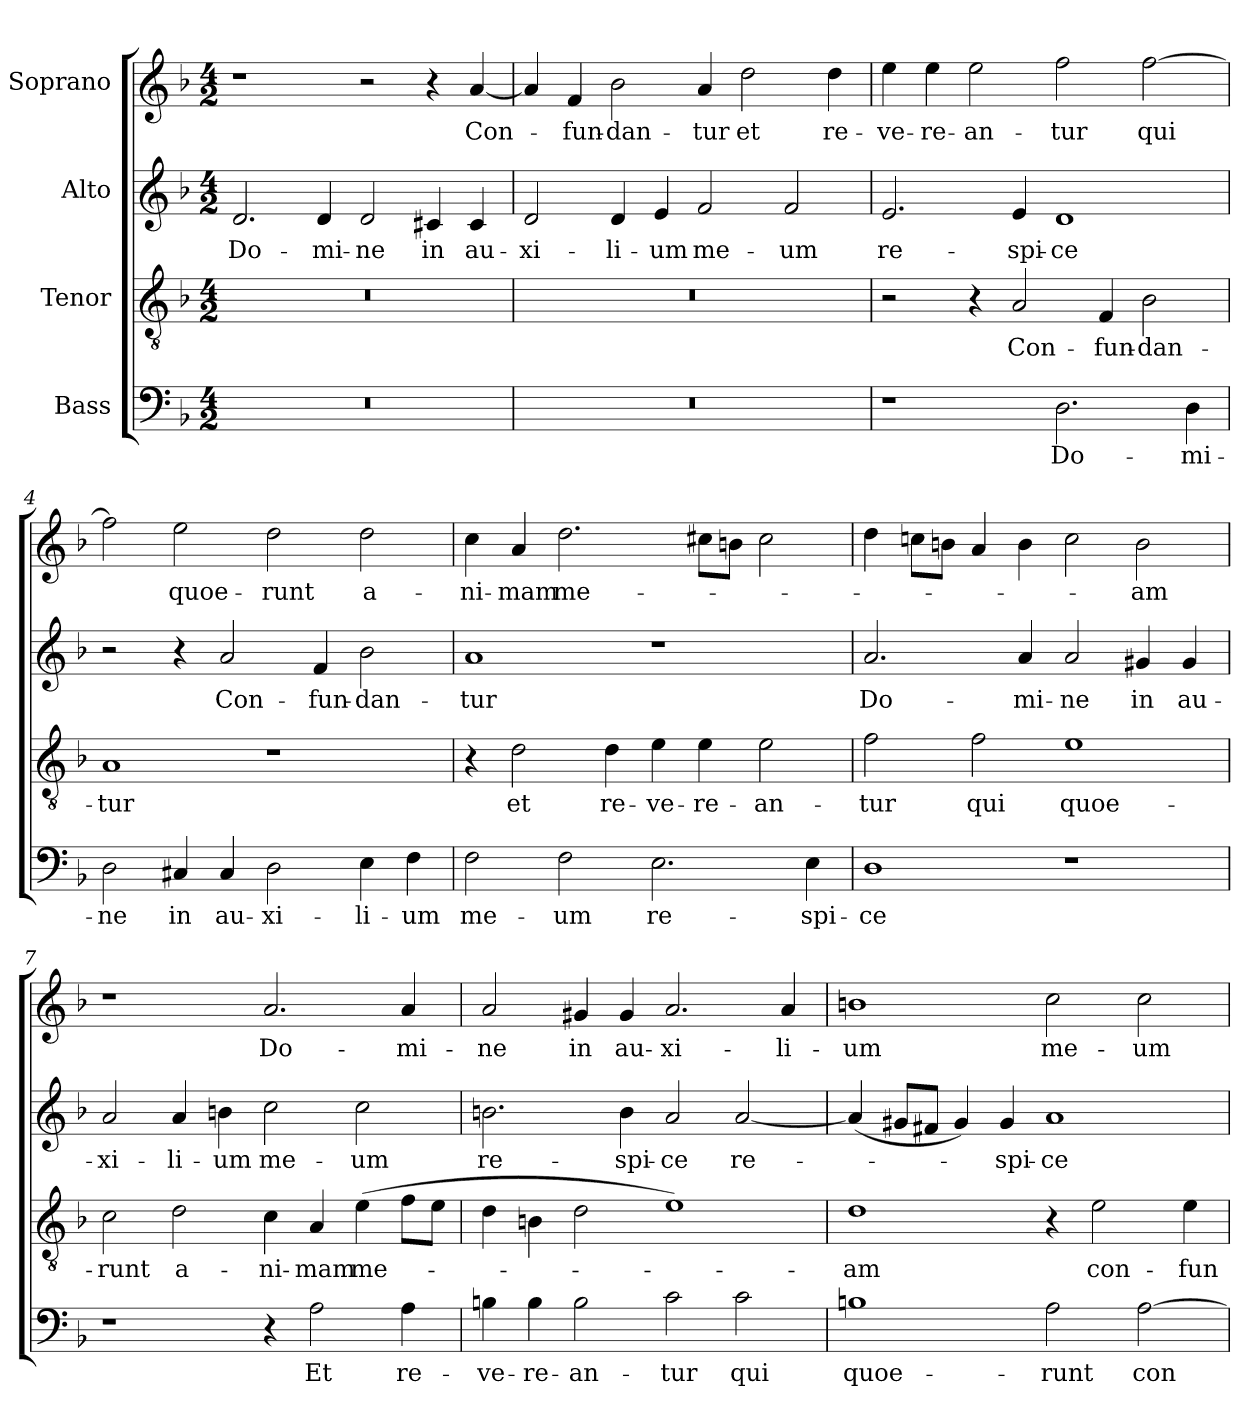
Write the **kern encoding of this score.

**kern	**text	**kern	**text	**kern	**text	**kern	**text
*part4	*part4	*part3	*part3	*part2	*part2	*part1	*part1
*staff4	*staff4	*staff3	*staff3	*staff2	*staff2	*staff1	*staff1
*I"Bass	*	*I"Tenor	*	*I"Alto	*	*I"Soprano	*
*clefF4	*	*clefGv2	*	*clefG2	*	*clefG2	*
*k[b-]	*	*k[b-]	*	*k[b-]	*	*k[b-]	*
*F:	*	*F:	*	*F:	*	*F:	*
*M4/2	*	*M4/2	*	*M4/2	*	*M4/2	*
=1	=1	=1	=1	=1	=1	=1	=1
0r	.	0r	.	2.d/	Do-	1r	.
.	.	.	.	4d/	-mi-	.	.
.	.	.	.	2d/	-ne	2r	.
.	.	.	.	4c#X/	in	4r	.
.	.	.	.	4c#/	au-	[4a/	Con-
=2	=2	=2	=2	=2	=2	=2	=2
0r	.	0r	.	2d/	-xi-	4a/]	.
.	.	.	.	.	.	4f/	-fun-
.	.	.	.	4d/	-li-	2b-\	-dan-
.	.	.	.	4e/	-um	.	.
.	.	.	.	2f/	me-	4a/	-tur
.	.	.	.	.	.	2dd\	et
.	.	.	.	2f/	-um	.	.
.	.	.	.	.	.	4dd\	re-
=3	=3	=3	=3	=3	=3	=3	=3
1r	.	2r	.	2.e/	re-	4ee\	-ve-
.	.	.	.	.	.	4ee\	-re-
.	.	4r	.	.	.	2ee\	-an-
.	.	2A/	Con-	4e/	-spi-	.	.
2.D\	Do-	.	.	1d	-ce	2ff\	-tur
.	.	4F/	-fun-	.	.	.	.
.	.	2B-\	-dan-	.	.	[2ff\	qui
4D\	-mi-	.	.	.	.	.	.
=4	=4	=4	=4	=4	=4	=4	=4
2D\	-ne	1A	-tur	2r	.	2ff\]	.
4C#X/	in	.	.	4r	.	2ee\	quoe-
4C#/	au-	.	.	2a/	Con-	.	.
2D\	-xi-	1r	.	.	.	2dd\	-runt
.	.	.	.	4f/	-fun-	.	.
4E\	-li-	.	.	2b-\	-dan-	2dd\	a-
4F\	-um	.	.	.	.	.	.
!!LO:LB:g=z
=5	=5	=5	=5	=5	=5	=5	=5
2F\	me-	4r	.	1a	-tur	4cc\	-ni-
.	.	2d\	et	.	.	4a/	-mam
2F\	-um	.	.	.	.	2.dd\	me-
.	.	4d\	re-	.	.	.	.
2.E\	re-	4e\	-ve-	1r	.	.	.
.	.	4e\	-re-	.	.	8cc#X\L	.
.	.	.	.	.	.	8bn\J	.
.	.	2e\	-an-	.	.	2cc#\	.
4E\	-spi-	.	.	.	.	.	.
=6	=6	=6	=6	=6	=6	=6	=6
1D	-ce	2f\	-tur	2.a/	Do-	4dd\	.
.	.	.	.	.	.	8ccn\L	.
.	.	.	.	.	.	8bn\J	.
.	.	2f\	qui	.	.	4a/	.
.	.	.	.	4a/	-mi-	4b\	.
1r	.	1e	quoe-	2a/	-ne	2cc\	.
.	.	.	.	4g#X/	in	2b\	-am
.	.	.	.	4g#/	au-	.	.
=7	=7	=7	=7	=7	=7	=7	=7
1r	.	2c\	-runt	2a/	-xi-	1r	.
.	.	2d\	a-	4a/	-li-	.	.
.	.	.	.	4bn\	-um	.	.
4r	.	4c\	-ni-	2cc\	me-	2.a/	Do-
2A\	Et	4A/	-mam	.	.	.	.
.	.	(4e\	me-	2cc\	-um	.	.
4A\	re-	8f\L	.	.	.	4a/	-mi-
.	.	8e\J	.	.	.	.	.
=8	=8	=8	=8	=8	=8	=8	=8
4Bn\	-ve-	4d\	.	2.bn\	re-	2a/	-ne
4B\	-re-	4Bn\	.	.	.	.	.
2B\	-an-	2d\	.	.	.	4g#X/	in
.	.	.	.	4b\	-spi-	4g#/	au-
2c\	-tur	1e)	.	2a/	-ce	2.a/	-xi-
2c\	qui	.	.	[2a/	re-	.	.
.	.	.	.	.	.	4a/	-li-
!!LO:PB:g=z
=9	=9	=9	=9	=9	=9	=9	=9
1Bn	quoe-	1d	-am	(4a/]	.	1bn	-um
.	.	.	.	8g#X/L	.	.	.
.	.	.	.	8f#X/J	.	.	.
.	.	.	.	4g#/)	.	.	.
.	.	.	.	4g#/	-spi-	.	.
2A\	-runt	4r	.	1a	-ce	2cc\	me-
.	.	2e\	con-	.	.	.	.
[2A\	con-	.	.	.	.	2cc\	-um
.	.	4e\	-fun-	.	.	.	.
=	=	=	=	=	=	=	=
*-	*-	*-	*-	*-	*-	*-	*-
